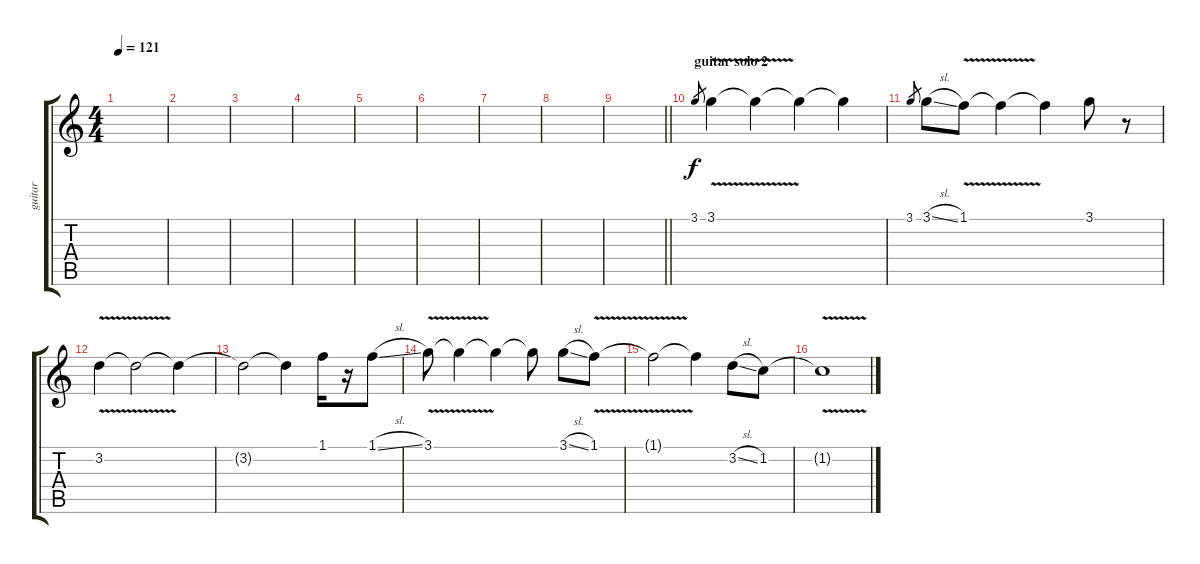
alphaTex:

\track ("guitar" "guitar") {instrument electricguitarclean}
\staff {score tabs}
\tuning (E4 B3 G3 D3 A2 E2) {hide}
\ts (4 4)
\tempo 121
\clef g2
\ks c
|
|
|
|
|
|
|
|
\barLineRight lightlight
|
\section ("" " guitar solo 2")
3.1.8{gr} 3.1{v}.4 3.1{t}.4 3.1{t}.4 3.1{t}.4 |
3.1.8{gr} 3.1{sl}.8 1.1{v}.8 1.1{t}.4 1.1{t}.4 3.1.8 r.8 |
3.2{v}.4 3.2{t}.2 3.2{t}.4 |
3.2{t}.2 3.2{t}.4 1.1.16 r.16 1.1{sl}.8 |
3.1{v}.8 3.1{t}.4 3.1{t}.4 3.1{t}.8 3.1{sl}.8 1.1{v}.8 |
1.1{t}.2 1.1{t}.4 3.2{sl}.8 1.2.8 |
1.2{v t}.1
